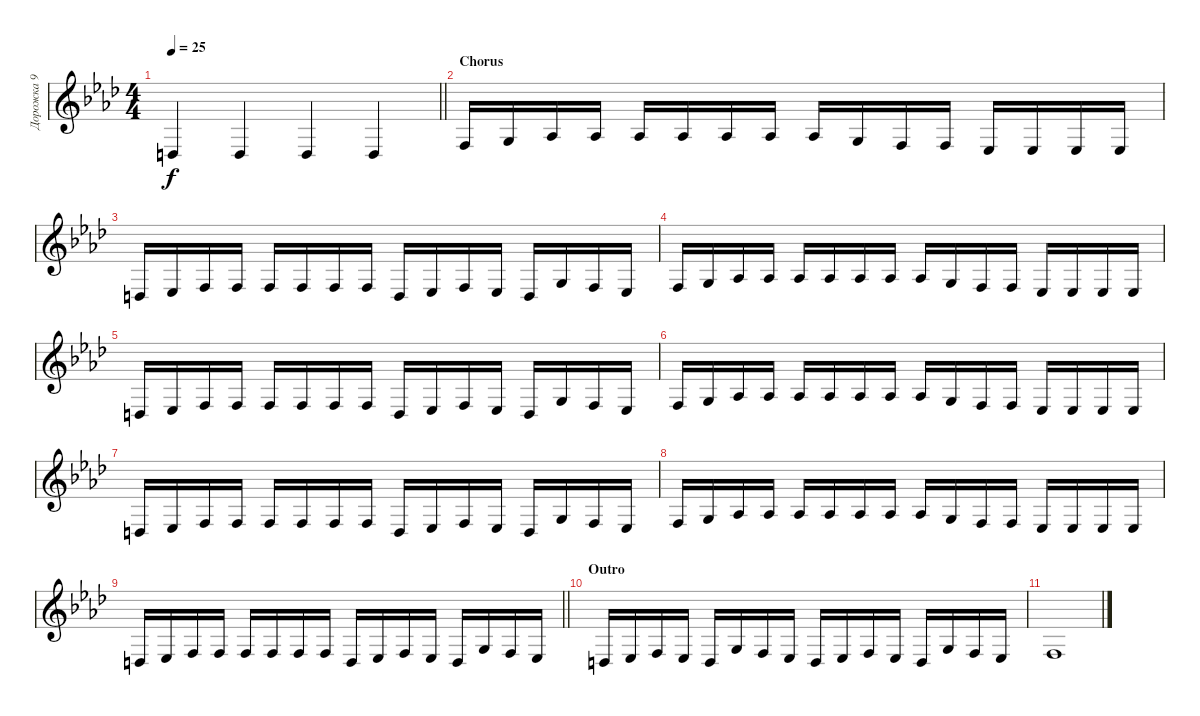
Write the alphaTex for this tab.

\track ("Дорожка 9" "Дорожка 9") {instrument electricbassfinger}
\staff {score}
\tuning (E4 B3 G3 D3 A2 D2) {hide}
\ts (4 4)
\tempo 25
\clef g2
\barLineRight lightlight
\ks fminor
0.6.4{dy f} 0.6.4 0.6.4 0.6.4 |
\section ("" "Chorus")
3.6.16 5.6.16 6.6.16 6.6.16 6.6.16 6.6.16 6.6.16 6.6.16 6.6.16 5.6.16 3.6.16 3.6.16 1.6.16 1.6.16 1.6.16 1.6.16 |
0.6.16 1.6.16 3.6.16 3.6.16 3.6.16 3.6.16 3.6.16 3.6.16 0.6.16 1.6.16 3.6.16 1.6.16 0.6.16 5.6.16 3.6.16 1.6.16 |
3.6.16 5.6.16 6.6.16 6.6.16 6.6.16 6.6.16 6.6.16 6.6.16 6.6.16 5.6.16 3.6.16 3.6.16 1.6.16 1.6.16 1.6.16 1.6.16 |
0.6.16 1.6.16 3.6.16 3.6.16 3.6.16 3.6.16 3.6.16 3.6.16 0.6.16 1.6.16 3.6.16 1.6.16 0.6.16 5.6.16 3.6.16 1.6.16 |
3.6.16 5.6.16 6.6.16 6.6.16 6.6.16 6.6.16 6.6.16 6.6.16 6.6.16 5.6.16 3.6.16 3.6.16 1.6.16 1.6.16 1.6.16 1.6.16 |
0.6.16 1.6.16 3.6.16 3.6.16 3.6.16 3.6.16 3.6.16 3.6.16 0.6.16 1.6.16 3.6.16 1.6.16 0.6.16 5.6.16 3.6.16 1.6.16 |
3.6.16 5.6.16 6.6.16 6.6.16 6.6.16 6.6.16 6.6.16 6.6.16 6.6.16 5.6.16 3.6.16 3.6.16 1.6.16 1.6.16 1.6.16 1.6.16 |
\barLineRight lightlight
0.6.16 1.6.16 3.6.16 3.6.16 3.6.16 3.6.16 3.6.16 3.6.16 0.6.16 1.6.16 3.6.16 1.6.16 0.6.16 5.6.16 3.6.16 1.6.16 |
\section ("" "Outro")
0.6.16 1.6.16 3.6.16 1.6.16 0.6.16 5.6.16 3.6.16 1.6.16 0.6.16 1.6.16 3.6.16 1.6.16 0.6.16 5.6.16 3.6.16 1.6.16 |
3.6.1
